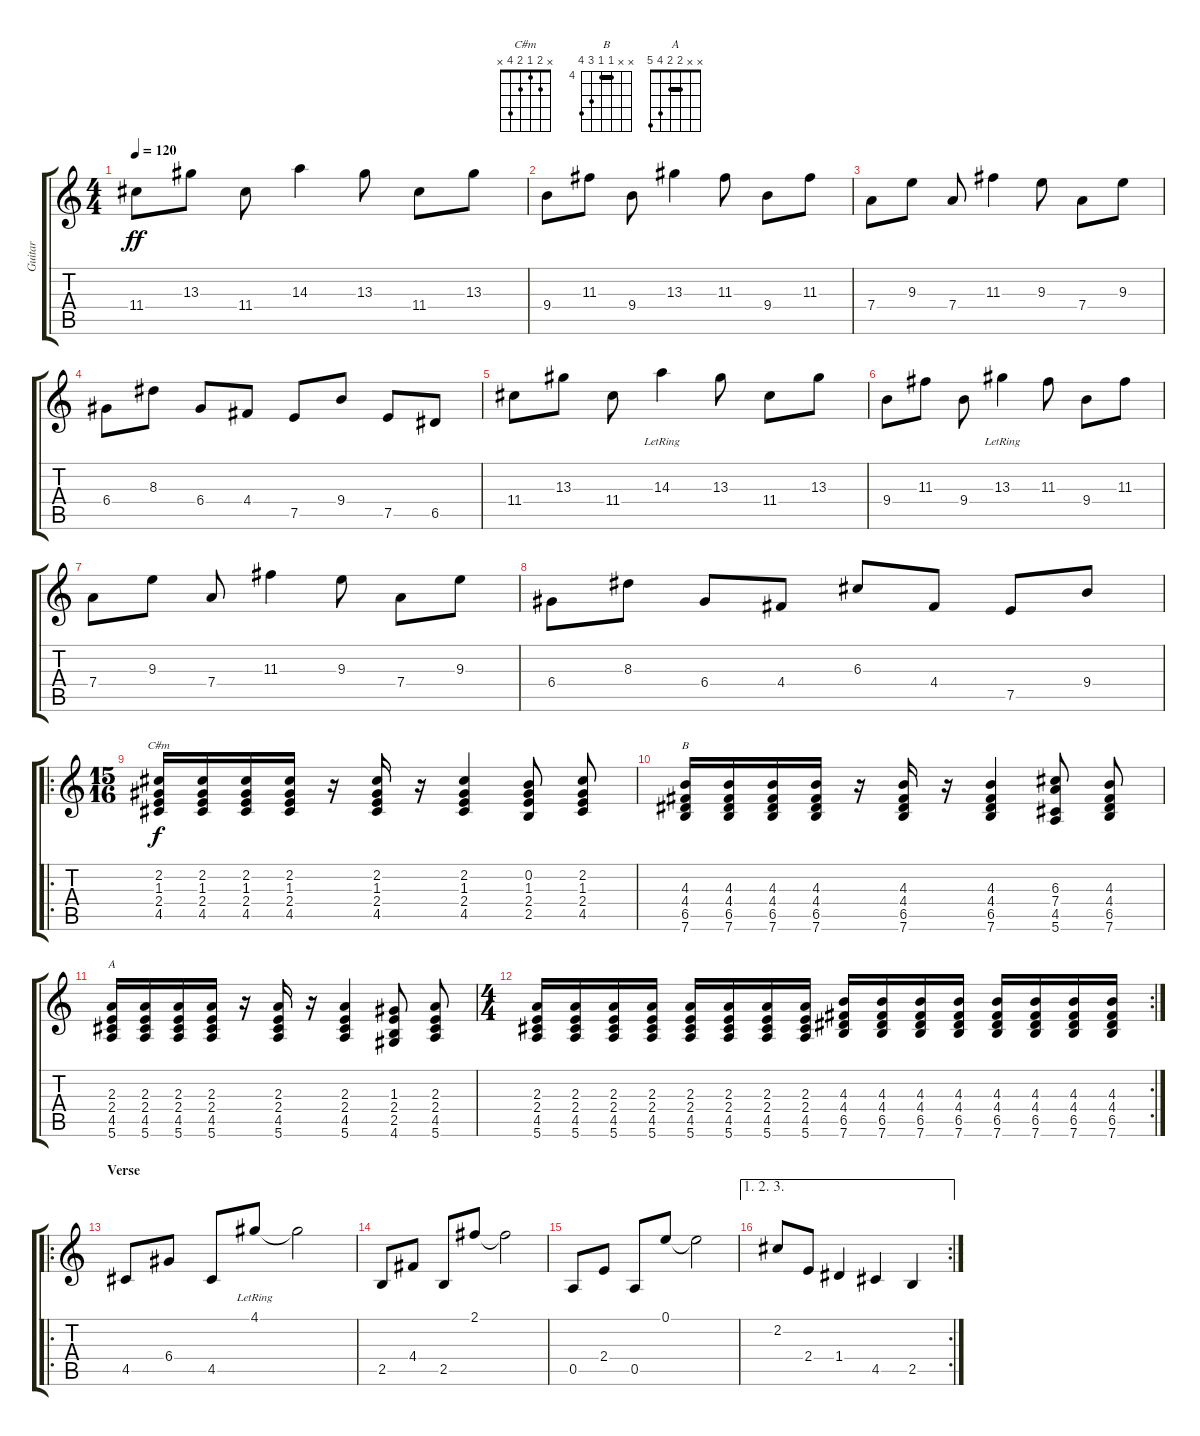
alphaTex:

\track ("Guitar" "Guitar") {instrument distortionguitar}
\staff {score tabs}
\tuning (E4 B3 G3 D3 A2 E2) {hide}
\chord ("C#m" x 2 1 2 4 x)
\chord ("B" x x 4 4 6 7) {firstfret 4 barre 4}
\chord ("A" x x 2 2 4 5) {barre 2}
\ts (4 4)
\tempo 120
\clef g2
\ks c
11.4.8{dy ff instrument electricguitarclean} 13.3.8 11.4.8 14.3.4 13.3.8 11.4.8 13.3.8 |
9.4.8 11.3.8 9.4.8 13.3.4 11.3.8 9.4.8 11.3.8 |
7.4.8 9.3.8 7.4.8 11.3.4 9.3.8 7.4.8 9.3.8 |
6.4.8 8.3.8 6.4.8 4.4.8 7.5.8 9.4.8 7.5.8 6.5.8 |
11.4.8 13.3.8 11.4.8 14.3{lr}.4 13.3.8 11.4.8 13.3.8 |
9.4.8 11.3.8 9.4.8 13.3{lr}.4 11.3.8 9.4.8 11.3.8 |
7.4.8 9.3.8 7.4.8 11.3.4 9.3.8 7.4.8 9.3.8 |
6.4.8 8.3.8 6.4.8 4.4.8 6.3.8 4.4.8 7.5.8 9.4.8 |
\ro
\ts (15 16)
(2.2 1.3 2.4 4.5).16{ch "C#m" dy f instrument distortionguitar} (2.2 1.3 2.4 4.5).16 (2.2 1.3 2.4 4.5).16 (2.2 1.3 2.4 4.5).16 r.16 (2.2 1.3 2.4 4.5).16 r.16 (2.2 1.3 2.4 4.5).4 (0.2 1.3 2.4 2.5).8 (2.2 1.3 2.4 4.5).8 |
(4.3 4.4 6.5 7.6).16{ch "B"} (4.3 4.4 6.5 7.6).16 (4.3 4.4 6.5 7.6).16 (4.3 4.4 6.5 7.6).16 r.16 (4.3 4.4 6.5 7.6).16 r.16 (4.3 4.4 6.5 7.6).4 (6.3 7.4 4.5 5.6).8 (4.3 4.4 6.5 7.6).8 |
(2.3 2.4 4.5 5.6).16{ch "A"} (2.3 2.4 4.5 5.6).16 (2.3 2.4 4.5 5.6).16 (2.3 2.4 4.5 5.6).16 r.16 (2.3 2.4 4.5 5.6).16 r.16 (2.3 2.4 4.5 5.6).4 (1.3 2.4 2.5 4.6).8 (2.3 2.4 4.5 5.6).8 |
\rc 2
\ts (4 4)
(2.3 2.4 4.5 5.6).16 (2.3 2.4 4.5 5.6).16 (2.3 2.4 4.5 5.6).16 (2.3 2.4 4.5 5.6).16 (2.3 2.4 4.5 5.6).16 (2.3 2.4 4.5 5.6).16 (2.3 2.4 4.5 5.6).16 (2.3 2.4 4.5 5.6).16 (4.3 4.4 6.5 7.6).16 (4.3 4.4 6.5 7.6).16 (4.3 4.4 6.5 7.6).16 (4.3 4.4 6.5 7.6).16 (4.3 4.4 6.5 7.6).16 (4.3 4.4 6.5 7.6).16 (4.3 4.4 6.5 7.6).16 (4.3 4.4 6.5 7.6).16 |
\ro
\section ("" "Verse")
4.5.8{instrument electricguitarclean} 6.4.8 4.5.8 4.1{lr}.8 4.1{t}.2 |
2.5.8 4.4.8 2.5.8 2.1.8 2.1{t}.2 |
0.5.8 2.4.8 0.5.8 0.1.8 0.1{t}.2 |
\ae (1 2 3)
\rc 2
2.2.8 2.4.8 1.4.4 4.5.4 2.5.4
